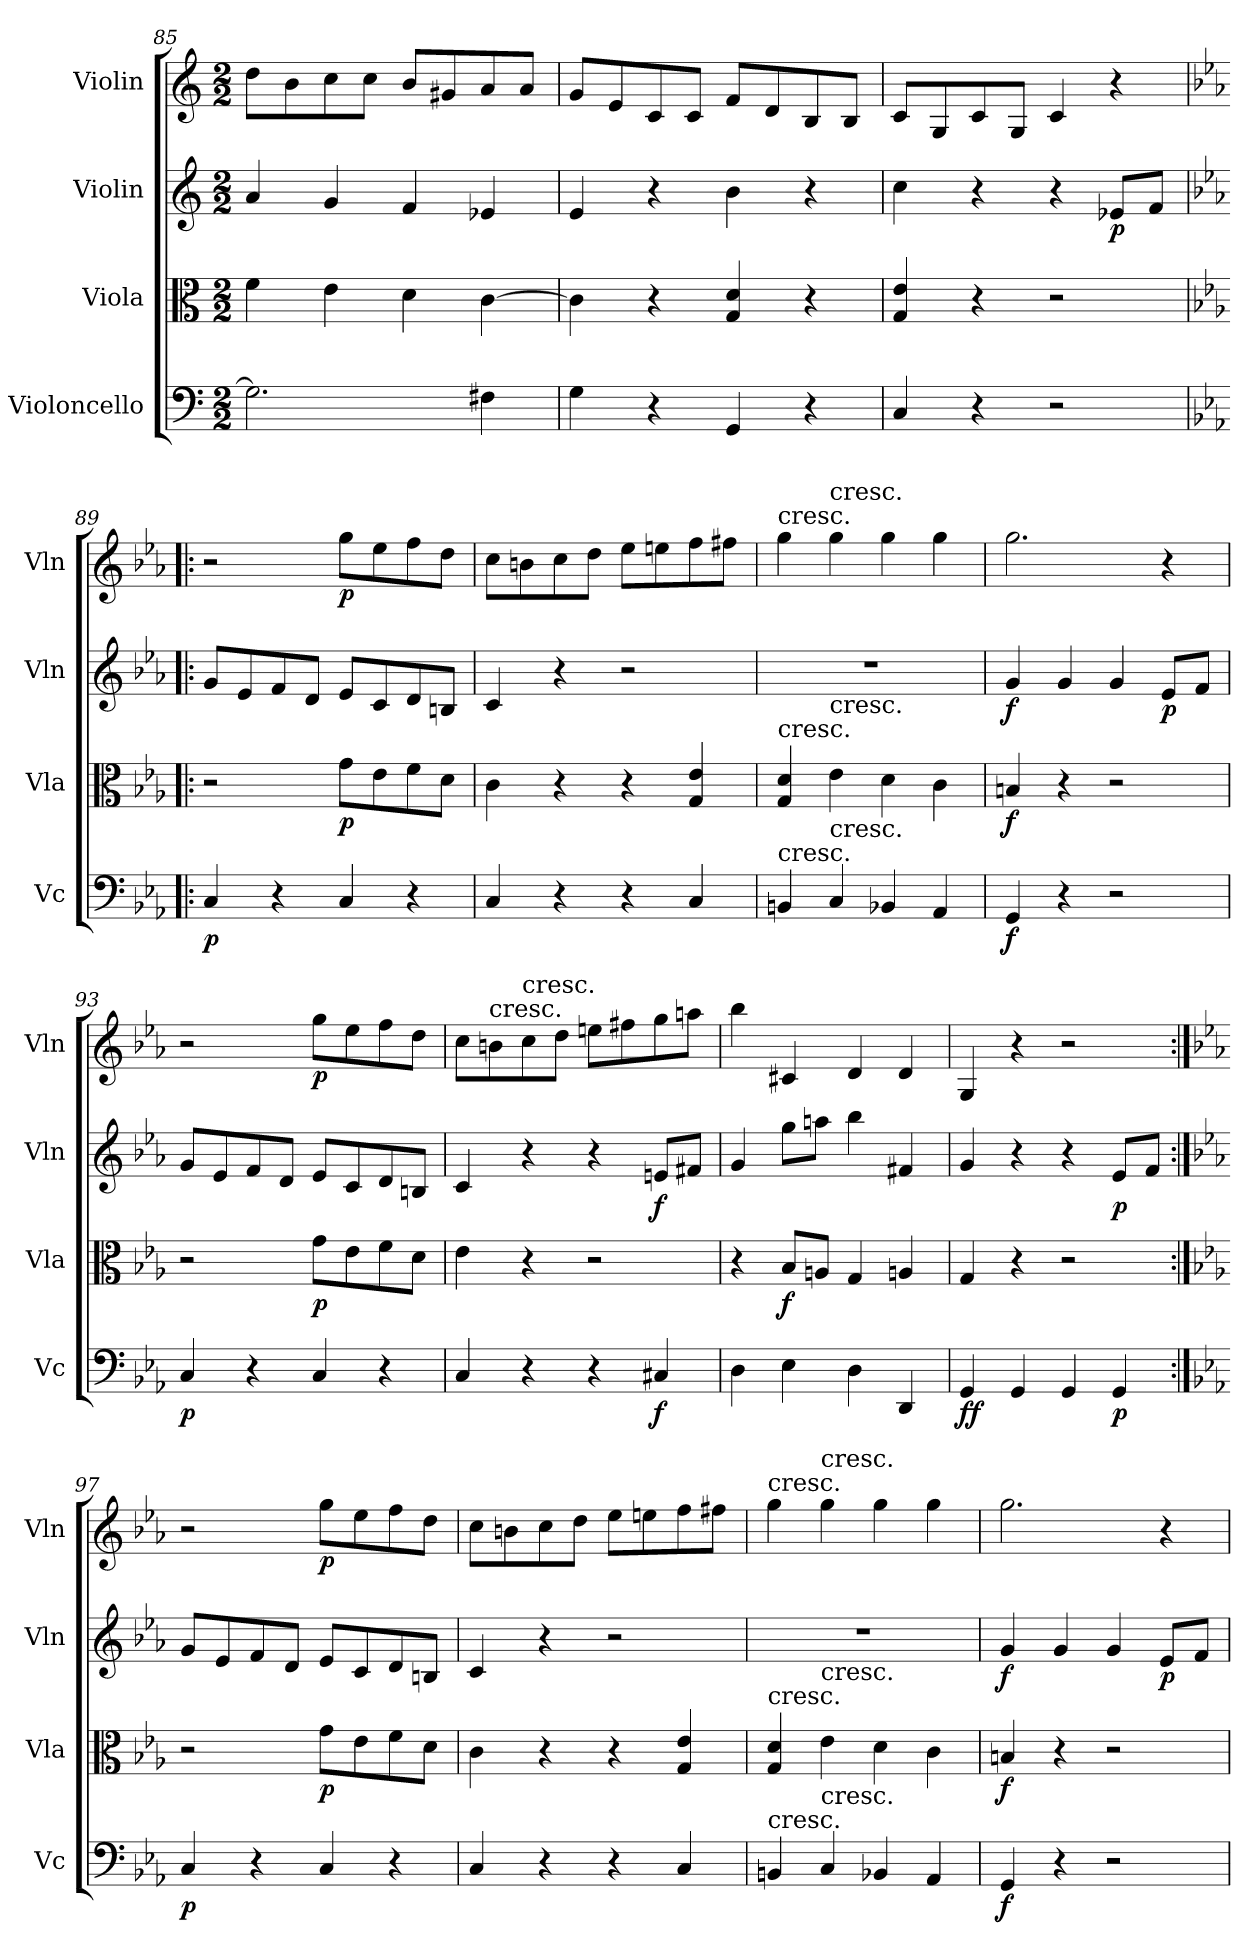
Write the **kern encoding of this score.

**kern	**dynam	**kern	**dynam	**kern	**dynam	**kern	**dynam
*part4	*part4	*part3	*part3	*part2	*part2	*part1	*part1
*staff4	*staff4	*staff3	*staff3	*staff2	*staff2	*staff1	*staff1
*I"Violoncello	*	*I"Viola	*	*I"Violin	*	*I"Violin	*
*I'Vc	*	*I'Vla	*	*I'Vln	*	*I'Vln	*
*clefF4	*	*clefC3	*	*clefG2	*	*clefG2	*
*k[]	*	*k[]	*	*k[]	*	*k[]	*
*M2/2	*	*M2/2	*	*M2/2	*	*M2/2	*
=85	=85	=85	=85	=85	=85	=85	=85
2.G\]	.	4f\	.	4a/	.	8dd\L	.
.	.	.	.	.	.	8b\	.
.	.	4e\	.	4g/	.	8cc\	.
.	.	.	.	.	.	8cc\J	.
.	.	4d\	.	4f/	.	8b/L	.
.	.	.	.	.	.	8g#X/	.
4F#X\	.	[4c\	.	4e-X/	.	8a/	.
.	.	.	.	.	.	8a/J	.
=86	=86	=86	=86	=86	=86	=86	=86
4G\	.	4c\]	.	4e/	.	8g/L	.
.	.	.	.	.	.	8e/	.
4r	.	4r	.	4r	.	8c/	.
.	.	.	.	.	.	8c/J	.
4GG/	.	4G/ 4d/	.	4b\	.	8f/L	.
.	.	.	.	.	.	8d/	.
4r	.	4r	.	4r	.	8B/	.
.	.	.	.	.	.	8B/J	.
=87	=87	=87	=87	=87	=87	=87	=87
4C/	.	4G/ 4e/	.	4cc\	.	8c/L	.
.	.	.	.	.	.	8G/	.
4r	.	4r	.	4r	.	8c/	.
.	.	.	.	.	.	8G/J	.
2r	.	2r	.	4r	.	4c/	.
.	.	.	.	8e-X/L	p	4r	.
.	.	.	.	8f/J	.	.	.
=89!|:	=89!|:	=89!|:	=89!|:	=89!|:	=89!|:	=89!|:	=89!|:
*k[b-e-a-]	*	*k[b-e-a-]	*	*k[b-e-a-]	*	*k[b-e-a-]	*
4C/	p	2r	.	8g/L	.	2r	.
.	.	.	.	8e-/	.	.	.
4r	.	.	.	8f/	.	.	.
.	.	.	.	8d/J	.	.	.
4C/	.	8g\L	p	8e-/L	.	8gg\L	p
.	.	8e-\	.	8c/	.	8ee-\	.
4r	.	8f\	.	8d/	.	8ff\	.
.	.	8d\J	.	8Bn/J	.	8dd\J	.
=90	=90	=90	=90	=90	=90	=90	=90
4C/	.	4c\	.	4c/	.	8cc\L	.
.	.	.	.	.	.	8bn\	.
4r	.	4r	.	4r	.	8cc\	.
.	.	.	.	.	.	8dd\J	.
4r	.	4r	.	2r	.	8ee-\L	.
.	.	.	.	.	.	8een\	.
4C/	.	4G/ 4e-/	.	.	.	8ff\	.
.	.	.	.	.	.	8ff#X\J	.
=91	=91	=91	=91	=91	=91	=91	=91
!	!	!	!	!	!	!LO:TX:t=cresc.	!
!	!	!LO:TX:t=cresc.	!	!	!	!	!
!LO:TX:t=cresc.	!	!	!	!	!	!	!
4BBn/	.	4G/ 4d/	.	1r	.	4gg\	.
!	!	!	!	!	!	!LO:TX:t=cresc.	!
!	!	!LO:TX:t=cresc.	!	!	!	!	!
!LO:TX:t=cresc.	!	!	!	!	!	!	!
4C/	.	4e-\	.	.	.	4gg\	.
4BB-X/	.	4d\	.	.	.	4gg\	.
4AA-/	.	4c\	.	.	.	4gg\	.
=92	=92	=92	=92	=92	=92	=92	=92
4GG/	f	4Bn/	f	4g/	f	2.gg\	.
4r	.	4r	.	4g/	.	.	.
2r	.	2r	.	4g/	.	.	.
.	.	.	.	8e-/L	p	4r	.
.	.	.	.	8f/J	.	.	.
=93	=93	=93	=93	=93	=93	=93	=93
4C/	p	2r	.	8g/L	.	2r	.
.	.	.	.	8e-/	.	.	.
4r	.	.	.	8f/	.	.	.
.	.	.	.	8d/J	.	.	.
4C/	.	8g\L	p	8e-/L	.	8gg\L	p
.	.	8e-\	.	8c/	.	8ee-\	.
4r	.	8f\	.	8d/	.	8ff\	.
.	.	8d\J	.	8Bn/J	.	8dd\J	.
=94	=94	=94	=94	=94	=94	=94	=94
4C/	.	4e-\	.	4c/	.	8cc\L	.
!	!	!	!	!	!	!LO:TX:t=cresc.	!
.	.	.	.	.	.	8bn\	.
!	!	!	!	!	!	!LO:TX:t=cresc.	!
4r	.	4r	.	4r	.	8cc\	.
.	.	.	.	.	.	8dd\J	.
4r	.	2r	.	4r	.	8een\L	.
.	.	.	.	.	.	8ff#X\	.
4C#X/	f	.	.	8en/L	f	8gg\	.
.	.	.	.	8f#X/J	.	8aan\J	.
=95	=95	=95	=95	=95	=95	=95	=95
4D\	.	4r	.	4g/	.	4bb-\	.
4E-\	.	8B-/L	f	8gg\L	.	4c#X/	.
.	.	8An/J	.	8aan\J	.	.	.
4D\	.	4G/	.	4bb-\	.	4d/	.
4DD/	.	4An/	.	4f#X/	.	4d/	.
=96	=96	=96	=96	=96	=96	=96	=96
4GG/	ff	4G/	.	4g/	.	4G/	.
4GG/	.	4r	.	4r	.	4r	.
4GG/	.	2r	.	4r	.	2r	.
4GG/	p	.	.	8e-/L	p	.	.
.	.	.	.	8f/J	.	.	.
=97:|!	=97:|!	=97:|!	=97:|!	=97:|!	=97:|!	=97:|!	=97:|!
*k[b-e-a-]	*	*k[b-e-a-]	*	*k[b-e-a-]	*	*k[b-e-a-]	*
4C/	p	2r	.	8g/L	.	2r	.
.	.	.	.	8e-/	.	.	.
4r	.	.	.	8f/	.	.	.
.	.	.	.	8d/J	.	.	.
4C/	.	8g\L	p	8e-/L	.	8gg\L	p
.	.	8e-\	.	8c/	.	8ee-\	.
4r	.	8f\	.	8d/	.	8ff\	.
.	.	8d\J	.	8Bn/J	.	8dd\J	.
=90	=90	=90	=90	=90	=90	=90	=90
4C/	.	4c\	.	4c/	.	8cc\L	.
.	.	.	.	.	.	8bn\	.
4r	.	4r	.	4r	.	8cc\	.
.	.	.	.	.	.	8dd\J	.
4r	.	4r	.	2r	.	8ee-\L	.
.	.	.	.	.	.	8een\	.
4C/	.	4G/ 4e-/	.	.	.	8ff\	.
.	.	.	.	.	.	8ff#X\J	.
=91	=91	=91	=91	=91	=91	=91	=91
!	!	!	!	!	!	!LO:TX:t=cresc.	!
!	!	!LO:TX:t=cresc.	!	!	!	!	!
!LO:TX:t=cresc.	!	!	!	!	!	!	!
4BBn/	.	4G/ 4d/	.	1r	.	4gg\	.
!	!	!	!	!	!	!LO:TX:t=cresc.	!
!	!	!LO:TX:t=cresc.	!	!	!	!	!
!LO:TX:t=cresc.	!	!	!	!	!	!	!
4C/	.	4e-\	.	.	.	4gg\	.
4BB-X/	.	4d\	.	.	.	4gg\	.
4AA-/	.	4c\	.	.	.	4gg\	.
=92	=92	=92	=92	=92	=92	=92	=92
4GG/	f	4Bn/	f	4g/	f	2.gg\	.
4r	.	4r	.	4g/	.	.	.
2r	.	2r	.	4g/	.	.	.
.	.	.	.	8e-/L	p	4r	.
.	.	.	.	8f/J	.	.	.
=	=	=	=	=	=	=	=
*-	*-	*-	*-	*-	*-	*-	*-
